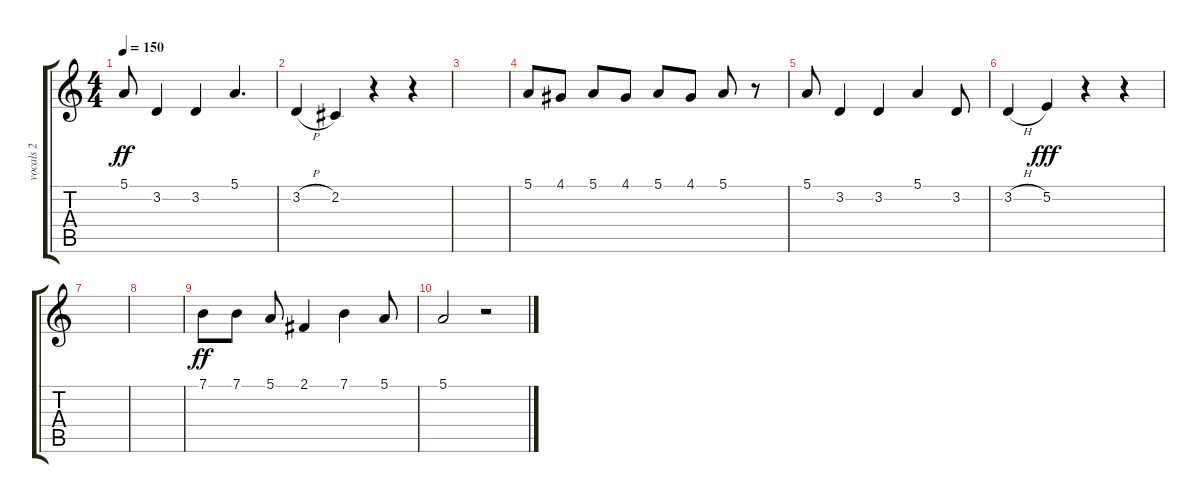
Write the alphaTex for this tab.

\track ("vocals 2" "vocals 2") {instrument oboe}
\staff {score tabs}
\tuning (E4 B3 G3 D3 A2 E2) {hide}
\ts (4 4)
\tempo 150
\clef g2
\ks c
5.1.8{dy ff} 3.2.4 3.2.4 5.1.4{d} |
3.2{h}.4 2.2.4 r.4 r.4 |
|
5.1.8 4.1.8 5.1.8 4.1.8 5.1.8 4.1.8 5.1.8 r.8 |
5.1.8 3.2.4 3.2.4 5.1.4 3.2.8 |
3.2{h}.4 5.2.4{dy fff} r.4 r.4 |
|
|
7.1.8{dy ff} 7.1.8 5.1.8 2.1.4 7.1.4 5.1.8 |
5.1.2 r.2
